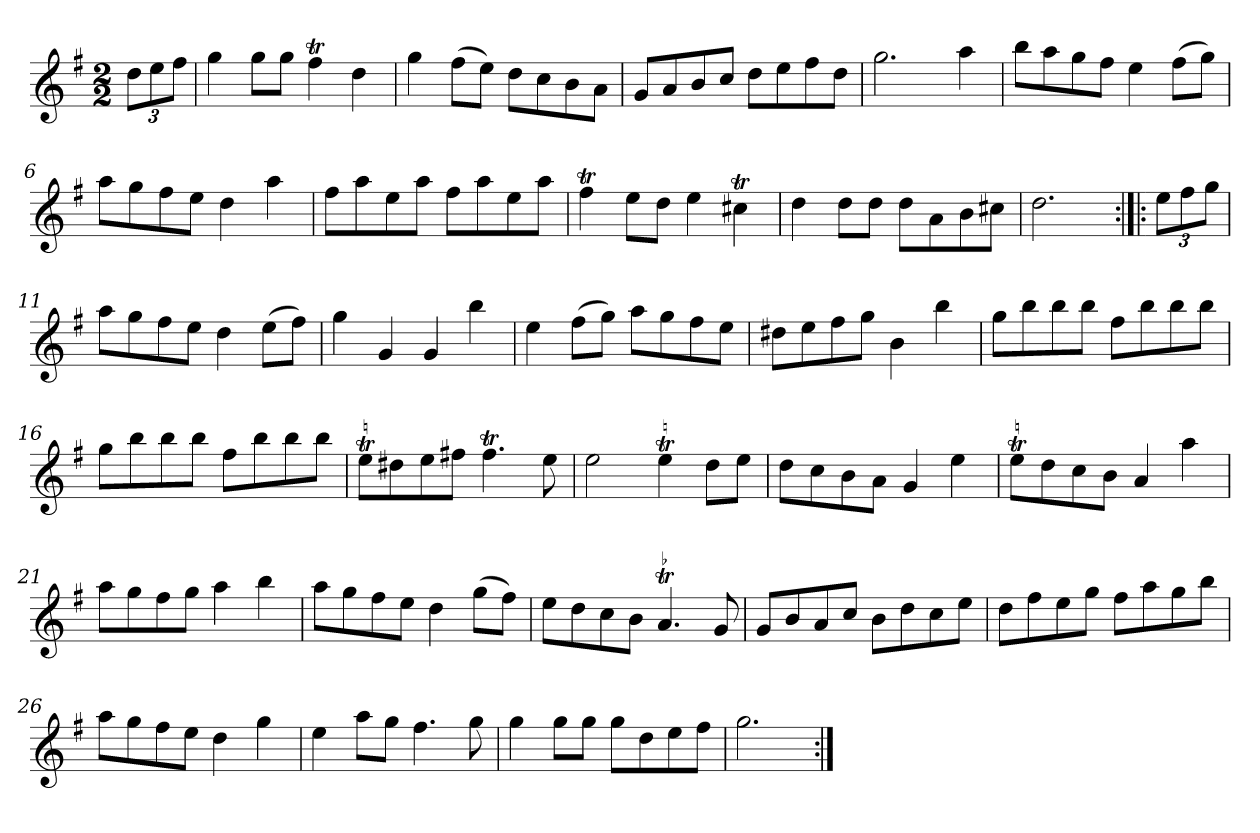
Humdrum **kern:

**kern
*part1
*staff1
*clefG2
*k[f#]
*G:
*M2/2
*MM132
=
12dd\L
12ee\
12ff#\J
=1
4gg
8gg\L
8gg\J
4ff#t
4dd
=2
4gg
(8ff#\L
8ee\J)
8dd\L
8cc\
8b\
8a\J
=3
8g/L
8a/
8b/
8cc/J
8dd\L
8ee\
8ff#\
8dd\J
=4
2.gg
4aa
=5
8bb\L
8aa\
8gg\
8ff#\J
4ee
(8ff#\L
8gg\J)
=6
8aa\L
8gg\
8ff#\
8ee\J
4dd
4aa
=7
8ff#\L
8aa\
8ee\
8aa\J
8ff#\L
8aa\
8ee\
8aa\J
=8
4ff#t
8ee\L
8dd\J
4ee
4cc#Xt
=9
4dd
8dd\L
8dd\J
8dd\L
8a\
8b\
8cc#X\J
=10
2.dd
=:|!|:
12ee\L
12ff#\
12gg\J
=11
8aa\L
8gg\
8ff#\
8ee\J
4dd
(8ee\L
8ff#\J)
=12
4gg
4g
4g
4bb
=13
4ee
(8ff#\L
8gg\J)
8aa\L
8gg\
8ff#\
8ee\J
=14
8dd#X\L
8ee\
8ff#\
8gg\J
4b
4bb
=15
8gg\L
8bb\
8bb\
8bb\J
8ff#\L
8bb\
8bb\
8bb\J
=16
8gg\L
8bb\
8bb\
8bb\J
8ff#\L
8bb\
8bb\
8bb\J
=17
8eet\L
8dd#X\
8ee\
8ff#X\J
4.ff#t
8ee
=18
2ee
4eet
8dd\L
8ee\J
=19
8dd\L
8cc\
8b\
8a\J
4g
4ee
=20
8eet\L
8dd\
8cc\
8b\J
4a
4aa
=21
8aa\L
8gg\
8ff#\
8gg\J
4aa
4bb
=22
8aa\L
8gg\
8ff#\
8ee\J
4dd
(8gg\L
8ff#\J)
=23
8ee\L
8dd\
8cc\
8b\J
!LO:TR:acc=-
4.at
8g
=24
8g/L
8b/
8a/
8cc/J
8b\L
8dd\
8cc\
8ee\J
=25
8dd\L
8ff#\
8ee\
8gg\J
8ff#\L
8aa\
8gg\
8bb\J
=26
8aa\L
8gg\
8ff#\
8ee\J
4dd
4gg
=27
4ee
8aa\L
8gg\J
4.ff#
8gg
=28
4gg
8gg\L
8gg\J
8gg\L
8dd\
8ee\
8ff#\J
=29
2.gg
=:|!
*-
